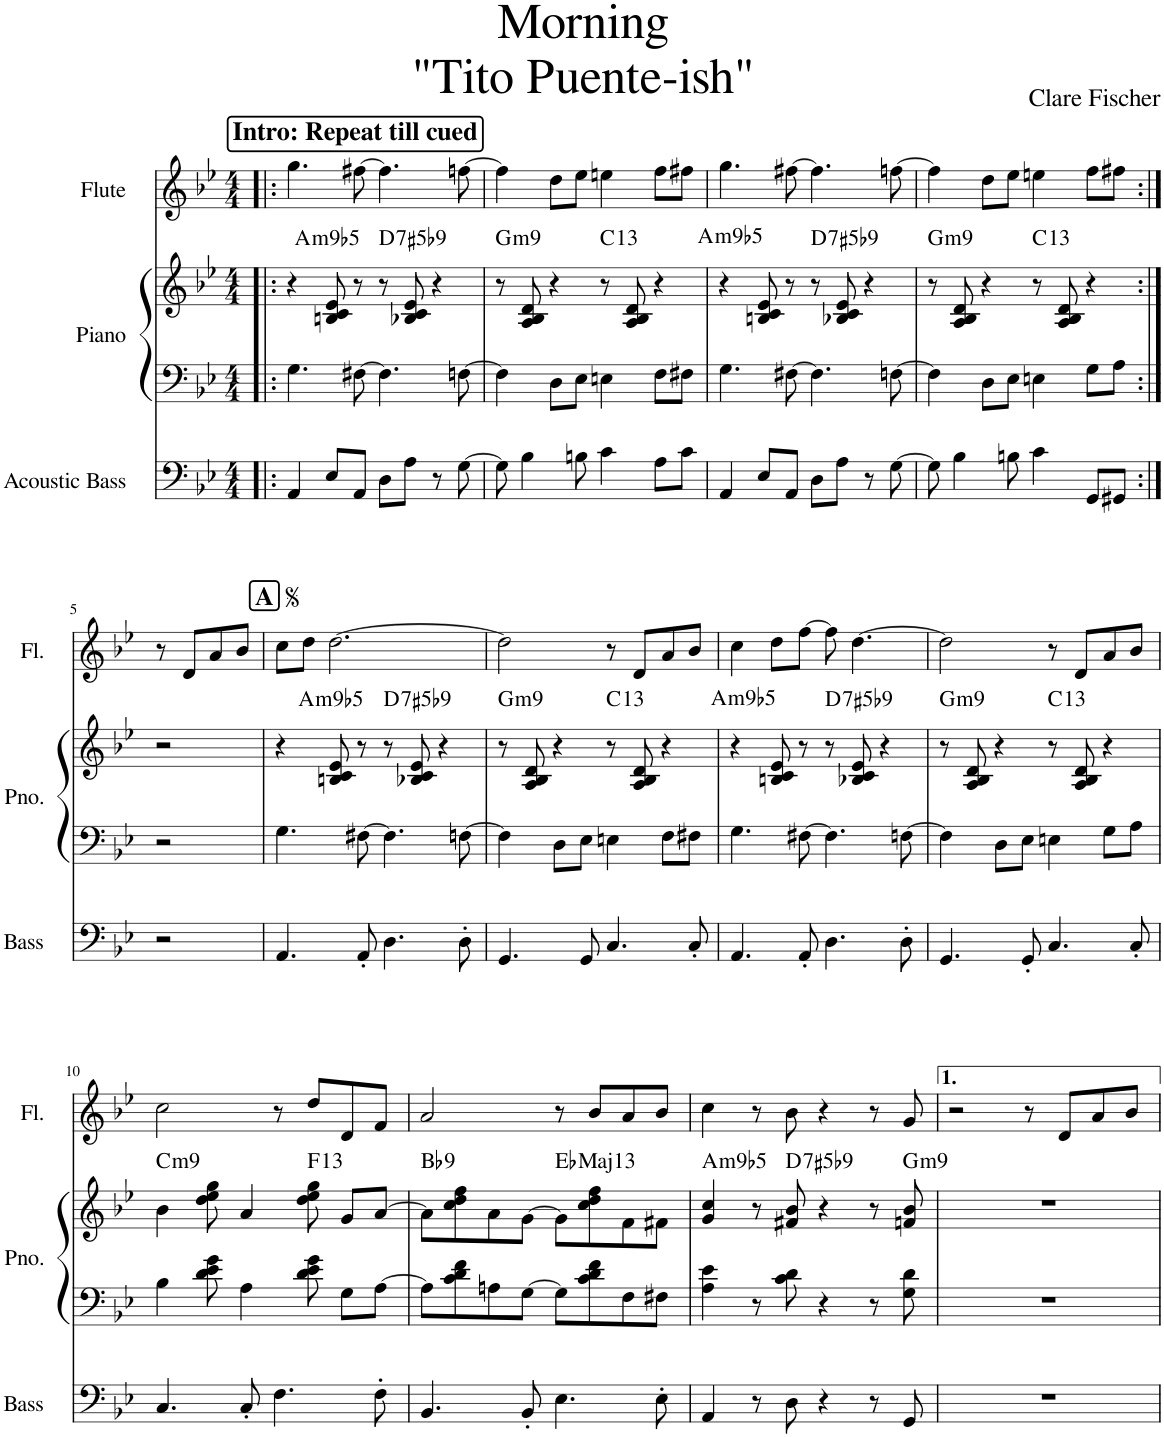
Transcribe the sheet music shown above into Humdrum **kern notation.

**kern	**kern	**kern	**harte	**kern
*part3	*part2	*part2	*part2	*part1
*staff4	*staff3	*staff2	*	*staff1
*I"Acoustic Bass	*I"Piano	*	*	*I"Flute
*I'Bass	*I'Pno.	*	*	*I'Fl.
*clefF4	*clefF4	*clefG2	*	*clefG2
*Trd7c12	*	*	*	*
*k[b-e-]	*k[b-e-]	*k[b-e-]	*	*k[b-e-]
*M4/4	*M4/4	*M4/4	*	*M4/4
!!LO:REH:place=s1:a:B:cj:fs=14:t=Intro&colon; Repeat till cued
=1!|:	=1!|:	=1!|:	=1!|:	=1!|:
4AA/	4.G\	4r	.	4.gg\
!	!	!	!LO:H:kt=m9	!
8E-/L	.	8Bn/ 8c/ 8e-/	A:(b3,b5,b7,9)	.
8AA/J	[8F#X\	8r	.	[8ff#X\
!	!	!	!LO:H:kt=7	!
8D\L	4.F#\]	8r	D:(3,#5,b7,b9)	4.ff#\]
8A\J	.	8B-X/ 8c/ 8e-/	.	.
8r	.	4r	.	.
[8G\	[8Fn\	.	.	[8ffn\
=2	=2	=2	=2	=2
!	!	!	!LO:H:kt=m9	!
8G\]	4F\]	8r	G:min9	4ff\]
4B-\	.	8A/ 8B-/ 8d/	.	.
.	8D\L	4r	.	8dd\L
8Bn\	8E-\J	.	.	8ee-\J
!	!	!	!LO:H:kt=13	!
4c\	4En\	8r	C:9(11,13)	4een\
.	.	8A/ 8B-/ 8d/	.	.
8A\L	8F\L	4r	.	8ff\L
8c\J	8F#X\J	.	.	8ff#X\J
=3	=3	=3	=3	=3
4AA/	4.G\	4r	.	4.gg\
!	!	!	!LO:H:kt=m9	!
8E-/L	.	8Bn/ 8c/ 8e-/	A:(b3,b5,b7,9)	.
8AA/J	[8F#X\	8r	.	[8ff#X\
!	!	!	!LO:H:kt=7	!
8D\L	4.F#\]	8r	D:(3,#5,b7,b9)	4.ff#\]
8A\J	.	8B-X/ 8c/ 8e-/	.	.
8r	.	4r	.	.
[8G\	[8Fn\	.	.	[8ffn\
=4	=4	=4	=4	=4
!	!	!	!LO:H:kt=m9	!
8G\]	4F\]	8r	G:min9	4ff\]
4B-\	.	8A/ 8B-/ 8d/	.	.
.	8D\L	4r	.	8dd\L
8Bn\	8E-\J	.	.	8ee-\J
!	!	!	!LO:H:kt=13	!
4c\	4En\	8r	C:9(11,13)	4een\
.	.	8A/ 8B-/ 8d/	.	.
8GG/L	8G\L	4r	.	8ff\L
8GG#X/J	8A\J	.	.	8ff#X\J
!!LO:LB:g=z
=5:|!	=5:|!	=5:|!	=5:|!	=5:|!
2r	2r	2r	.	8r
.	.	.	.	8d/L
.	.	.	.	8a/
.	.	.	.	8b-/J
!!LO:REH:place=s1:a:B:cj:fs=14:t=A
=6	=6	=6	=6	=6
4.AA/	4.G\	4r	.	8cc\L
.	.	.	.	8dd\J
!	!	!	!LO:H:kt=m9	!
.	.	8Bn/ 8c/ 8e-/	A:(b3,b5,b7,9)	[2.dd\
8AA'/	[8F#X\	8r	.	.
!	!	!	!LO:H:kt=7	!
4.D\	4.F#\]	8r	D:(3,#5,b7,b9)	.
.	.	8B-X/ 8c/ 8e-/	.	.
.	.	4r	.	.
8D'\	[8Fn\	.	.	.
=7	=7	=7	=7	=7
!	!	!	!LO:H:kt=m9	!
4.GG/	4F\]	8r	G:min9	2dd\]
.	.	8A/ 8B-/ 8d/	.	.
.	8D\L	4r	.	.
8GG/	8E-\J	.	.	.
!	!	!	!LO:H:kt=13	!
4.C/	4En\	8r	C:9(11,13)	8r
.	.	8A/ 8B-/ 8d/	.	8d/L
.	8F\L	4r	.	8a/
8C'/	8F#X\J	.	.	8b-/J
=8	=8	=8	=8	=8
4.AA/	4.G\	4r	.	4cc\
!	!	!	!LO:H:kt=m9	!
.	.	8Bn/ 8c/ 8e-/	A:(b3,b5,b7,9)	8dd\L
8AA'/	[8F#X\	8r	.	[8ff\J
!	!	!	!LO:H:kt=7	!
4.D\	4.F#\]	8r	D:(3,#5,b7,b9)	8ff\]
.	.	8B-X/ 8c/ 8e-/	.	[4.dd\
.	.	4r	.	.
8D'\	[8Fn\	.	.	.
=9	=9	=9	=9	=9
!	!	!	!LO:H:kt=m9	!
4.GG/	4F\]	8r	G:min9	2dd\]
.	.	8A/ 8B-/ 8d/	.	.
.	8D\L	4r	.	.
8GG'/	8E-\J	.	.	.
!	!	!	!LO:H:kt=13	!
4.C/	4En\	8r	C:9(11,13)	8r
.	.	8A/ 8B-/ 8d/	.	8d/L
.	8G\L	4r	.	8a/
8C'/	8A\J	.	.	8b-/J
!!LO:LB:g=z
=10	=10	=10	=10	=10
!	!	!	!LO:H:kt=m9	!
4.C/	4B-\	4b-\	C:min9	2cc\
.	8d\ 8e-\ 8g\	8dd\ 8ee-\ 8gg\	.	.
8C'/	4A\	4a/	.	.
4.F\	.	.	.	8r
!	!	!	!LO:H:kt=13	!
.	8d\ 8e-\ 8g\	8dd\ 8ee-\ 8gg\	F:9(11,13)	8dd/L
.	8G\L	8g/L	.	8d/
8F'\	[8A\J	[8a/J	.	8f/J
=11	=11	=11	=11	=11
!	!	!	!LO:H:kt=9	!
4.BB-/	8A\L]	8a\L]	Bb:9	2a/
.	8c\ 8d\ 8f\	8cc\ 8dd\ 8ff\	.	.
.	8An\	8a\	.	.
8BB-'/	[8G\J	[8g\J	.	.
!	!	!	!LO:H:kt=Maj13	!
4.E-\	8G\L]	8g\L]	Eb:maj9(11,13)	8r
.	8c\ 8d\ 8f\	8cc\ 8dd\ 8ff\	.	8b-/L
.	8F\	8f\	.	8a/
8E-'\	8F#X\J	8f#X\J	.	8b-/J
=12	=12	=12	=12	=12
!	!	!	!LO:H:kt=m9	!
4AA/	4A\ 4e-\	4g/ 4cc/	A:(b3,b5,b7,9)	4cc\
8r	8r	8r	.	8r
!	!	!	!LO:H:kt=7	!
8D\	8c\ 8d\	8f#X/ 8b-/	D:(3,#5,b7,b9)	8b-\
4r	4r	4r	.	4r
8r	8r	8r	.	8r
!	!	!	!LO:H:kt=m9	!
8GG/	8G\ 8d\	8fn/ 8b-/	G:min9	8g/
=13	=13	=13	=13	=13
1r	1r	1r	.	2r
.	.	.	.	8r
.	.	.	.	8d/L
.	.	.	.	8a/
.	.	.	.	8b-/J
=	=	=	=	=
*-	*-	*-	*-	*-
